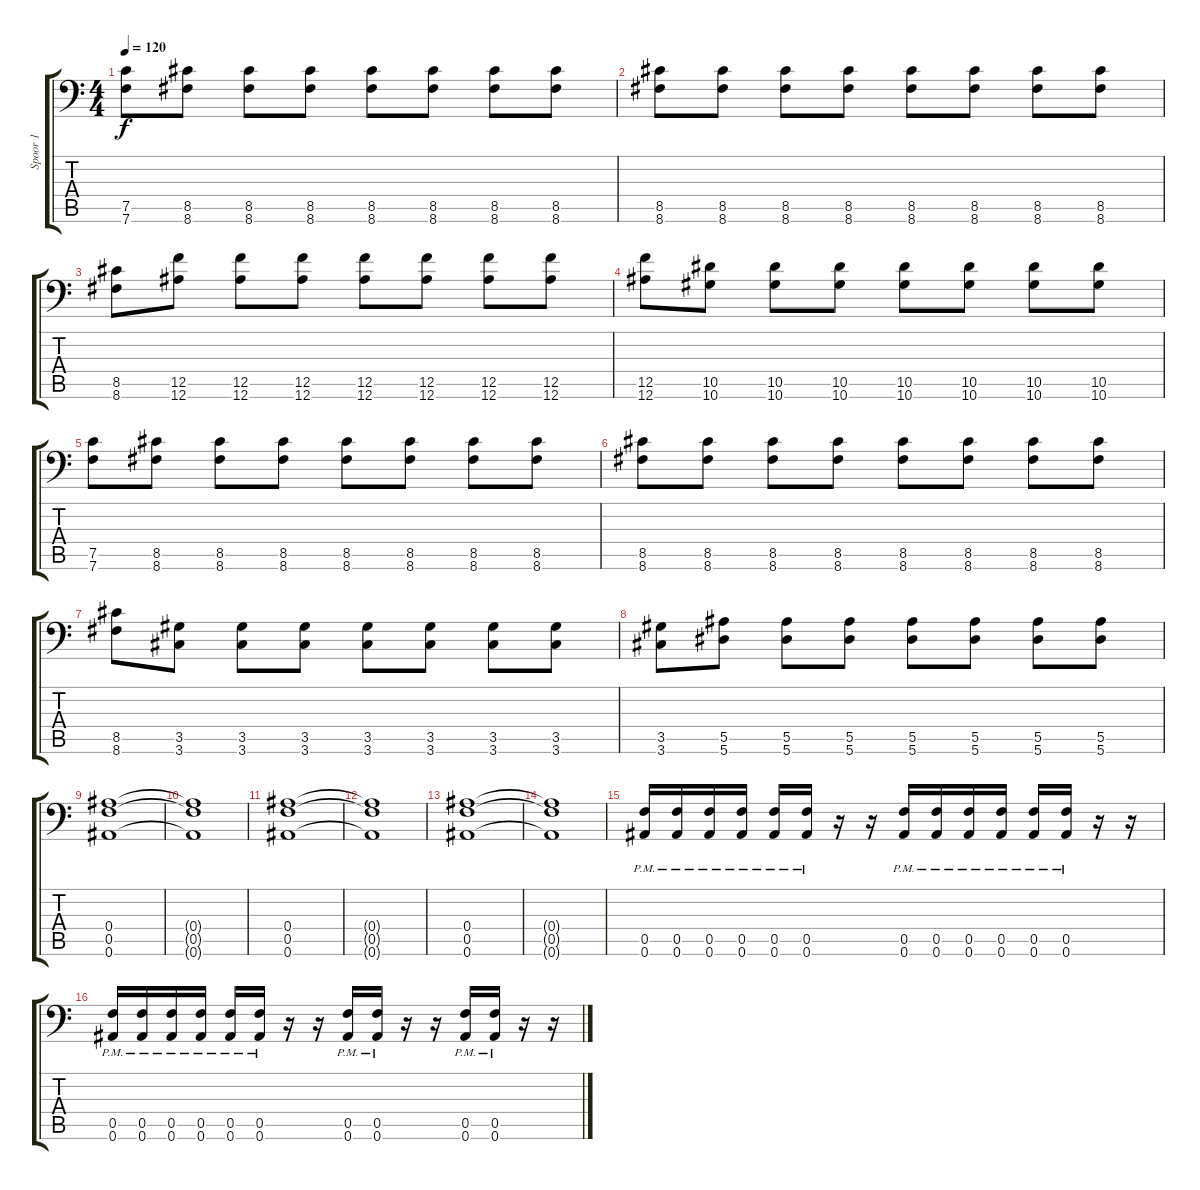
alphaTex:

\track ("Spoor 1" "Spoor 1") {instrument distortionguitar}
\staff {score tabs}
\tuning (C4 G3 Eb3 Bb2 F2 Bb1) {hide}
\ts (4 4)
\tempo 120
\clef f4
\ks c
(7.5 7.6).8{dy f} (8.5 8.6).8 (8.5 8.6).8 (8.5 8.6).8 (8.5 8.6).8 (8.5 8.6).8 (8.5 8.6).8 (8.5 8.6).8 |
(8.5 8.6).8 (8.5 8.6).8 (8.5 8.6).8 (8.5 8.6).8 (8.5 8.6).8 (8.5 8.6).8 (8.5 8.6).8 (8.5 8.6).8 |
(8.5 8.6).8 (12.5 12.6).8 (12.5 12.6).8 (12.5 12.6).8 (12.5 12.6).8 (12.5 12.6).8 (12.5 12.6).8 (12.5 12.6).8 |
(12.5 12.6).8 (10.5 10.6).8 (10.5 10.6).8 (10.5 10.6).8 (10.5 10.6).8 (10.5 10.6).8 (10.5 10.6).8 (10.5 10.6).8 |
(7.5 7.6).8 (8.5 8.6).8 (8.5 8.6).8 (8.5 8.6).8 (8.5 8.6).8 (8.5 8.6).8 (8.5 8.6).8 (8.5 8.6).8 |
(8.5 8.6).8 (8.5 8.6).8 (8.5 8.6).8 (8.5 8.6).8 (8.5 8.6).8 (8.5 8.6).8 (8.5 8.6).8 (8.5 8.6).8 |
(8.5 8.6).8 (3.5 3.6).8 (3.5 3.6).8 (3.5 3.6).8 (3.5 3.6).8 (3.5 3.6).8 (3.5 3.6).8 (3.5 3.6).8 |
(3.5 3.6).8 (5.5 5.6).8 (5.5 5.6).8 (5.5 5.6).8 (5.5 5.6).8 (5.5 5.6).8 (5.5 5.6).8 (5.5 5.6).8 |
(0.4 0.5 0.6).1 |
(0.4{t} 0.5{t} 0.6{t}).1 |
(0.4 0.5 0.6).1 |
(0.4{t} 0.5{t} 0.6{t}).1 |
(0.4 0.5 0.6).1 |
(0.4{t} 0.5{t} 0.6{t}).1 |
(0.5{pm} 0.6{pm}).16 (0.5{pm} 0.6{pm}).16 (0.5{pm} 0.6{pm}).16 (0.5{pm} 0.6{pm}).16 (0.5{pm} 0.6{pm}).16 (0.5{pm} 0.6{pm}).16 r.16 r.16 (0.5{pm} 0.6{pm}).16 (0.5{pm} 0.6{pm}).16 (0.5{pm} 0.6{pm}).16 (0.5{pm} 0.6{pm}).16 (0.5{pm} 0.6{pm}).16 (0.5{pm} 0.6{pm}).16 r.16 r.16 |
(0.5{pm} 0.6{pm}).16 (0.5{pm} 0.6{pm}).16 (0.5{pm} 0.6{pm}).16 (0.5{pm} 0.6{pm}).16 (0.5{pm} 0.6{pm}).16 (0.5{pm} 0.6{pm}).16 r.16 r.16 (0.5{pm} 0.6{pm}).16 (0.5{pm} 0.6{pm}).16 r.16 r.16 (0.5{pm} 0.6{pm}).16 (0.5{pm} 0.6{pm}).16 r.16 r.16
